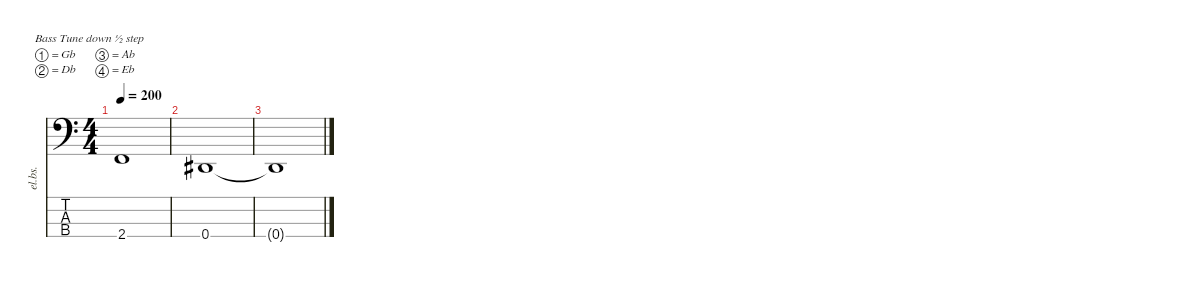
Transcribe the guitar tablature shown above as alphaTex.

\defaultSystemsLayout 4
\hideDynamics
\bracketExtendMode nobrackets
\otherSystemsTrackNameOrientation horizontal
\track ("Bass" "el.bs.") {instrument electricbasspick}
\staff {score tabs}
\tuning (Gb2 Db2 Ab1 Eb1)
\ts (4 4)
\tempo 200
\clef f4
\ks c
2.4.1{dy f beam Up} |
0.4{acc #}.1{beam Up} |
0.4{t acc #}.1{beam Up}
